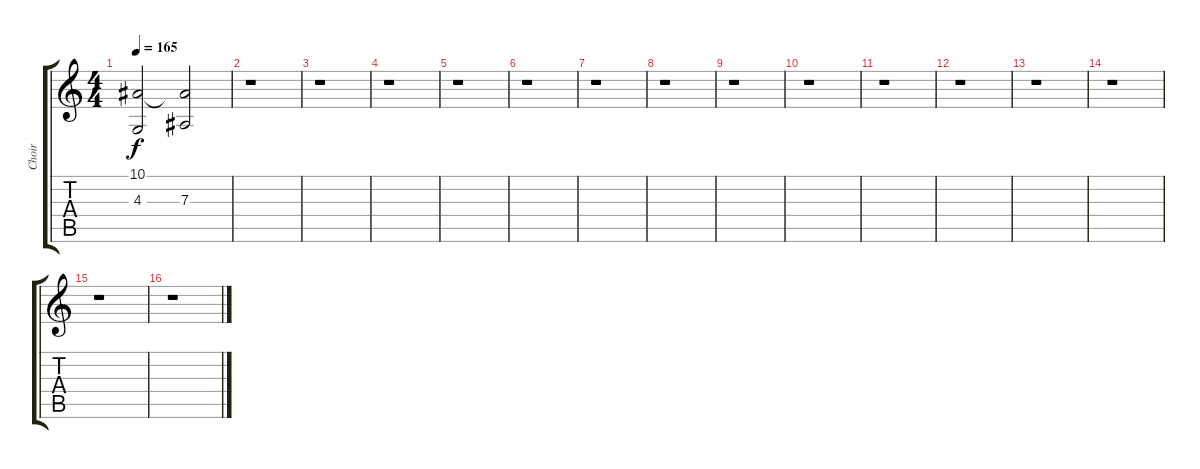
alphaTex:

\track ("Choir" "Choir") {instrument choiraahs}
\staff {score tabs}
\tuning (C4 G3 Eb3 Bb2 F2 C2) {hide}
\ts (4 4)
\tempo 165
\clef g2
\ks c
(10.1 4.3).2{dy f} (10.1{t} 7.3).2 |
r.1 |
r.1 |
r.1 |
r.1 |
r.1 |
r.1 |
r.1 |
r.1 |
r.1 |
r.1 |
r.1 |
r.1 |
r.1 |
r.1 |
r.1
